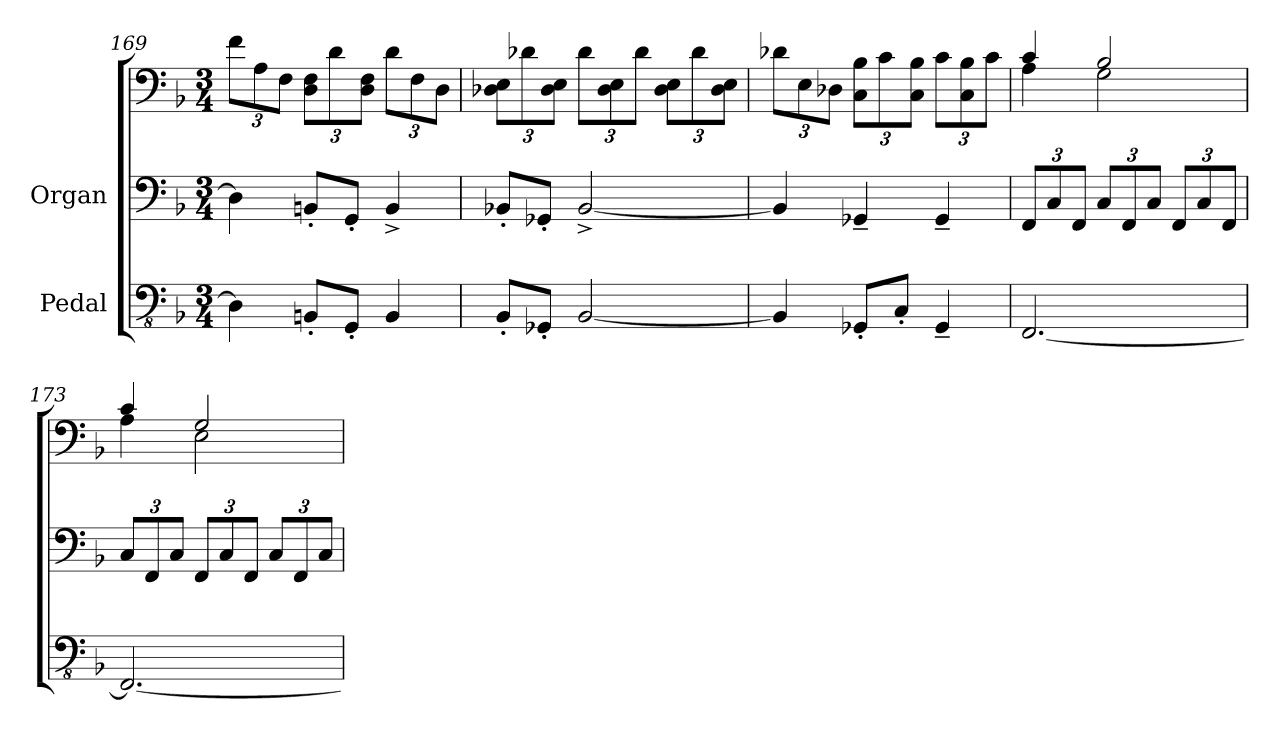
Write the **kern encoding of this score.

**kern	**kern	**kern
*part2	*part1	*part1
*staff3	*staff2	*staff1
*I"Pedal	*I"Organ	*
*clefFv4	*clefF4	*clefF4
*k[b-]	*k[b-]	*k[b-]
*M3/4	*M3/4	*M3/4
*	*	*Xbrackettup
=169	=169	=169
4DD-\]	4D-\]	12f\L
.	.	12A\
.	.	12F\J
8BBBn'/L	8BBn'/L	12D\ 12F\L
.	.	12d\
8GGG'/J	8GG'/J	.
.	.	12D\ 12F\J
4BBB/	4BB^/	12d\L
.	.	12F\
.	.	12D\J
!!LO:LB:g=z
=170	=170	=170
8BBB-'/L	8BB-X'/L	12D-X\ 12E\L
.	.	12d-X\
8GGG-X'/J	8GG-X'/J	.
.	.	12D-\ 12E\J
[2BBB-/	[2BB-^/	12d-\L
.	.	12D-\ 12E\
.	.	12d-\J
.	.	12D-\ 12E\L
.	.	12d-\
.	.	12D-\ 12E\J
=171	=171	=171
4BBB-/]	4BB-/]	12d-X\L
.	.	12E\
.	.	12D-X\J
8GGG-X'/L	4GG-X~/	12C\ 12B-\L
.	.	12c\
8CC'/J	.	.
.	.	12C\ 12B-\J
4GGG-~/	4GG-~/	12c\L
.	.	12C\ 12B-\
.	.	12c\J
=172	=172	=172
*	*Xbrackettup	*
*	*	*^
[2.FFF/	12FF/L	4c/	4A\
.	12C/	.	.
.	12FF/J	.	.
.	12C/L	2B-/	2G\
.	12FF/	.	.
.	12C/J	.	.
.	12FF/L	.	.
.	12C/	.	.
.	12FF/J	.	.
=173	=173	=173	=173
2.FFF/_	12C/L	4c/	4A\
.	12FF/	.	.
.	12C/J	.	.
.	12FF/L	2G/	2E\
.	12C/	.	.
.	12FF/J	.	.
.	12C/L	.	.
.	12FF/	.	.
.	12C/J	.	.
*	*	*v	*v
=	=	=
*-	*-	*-
